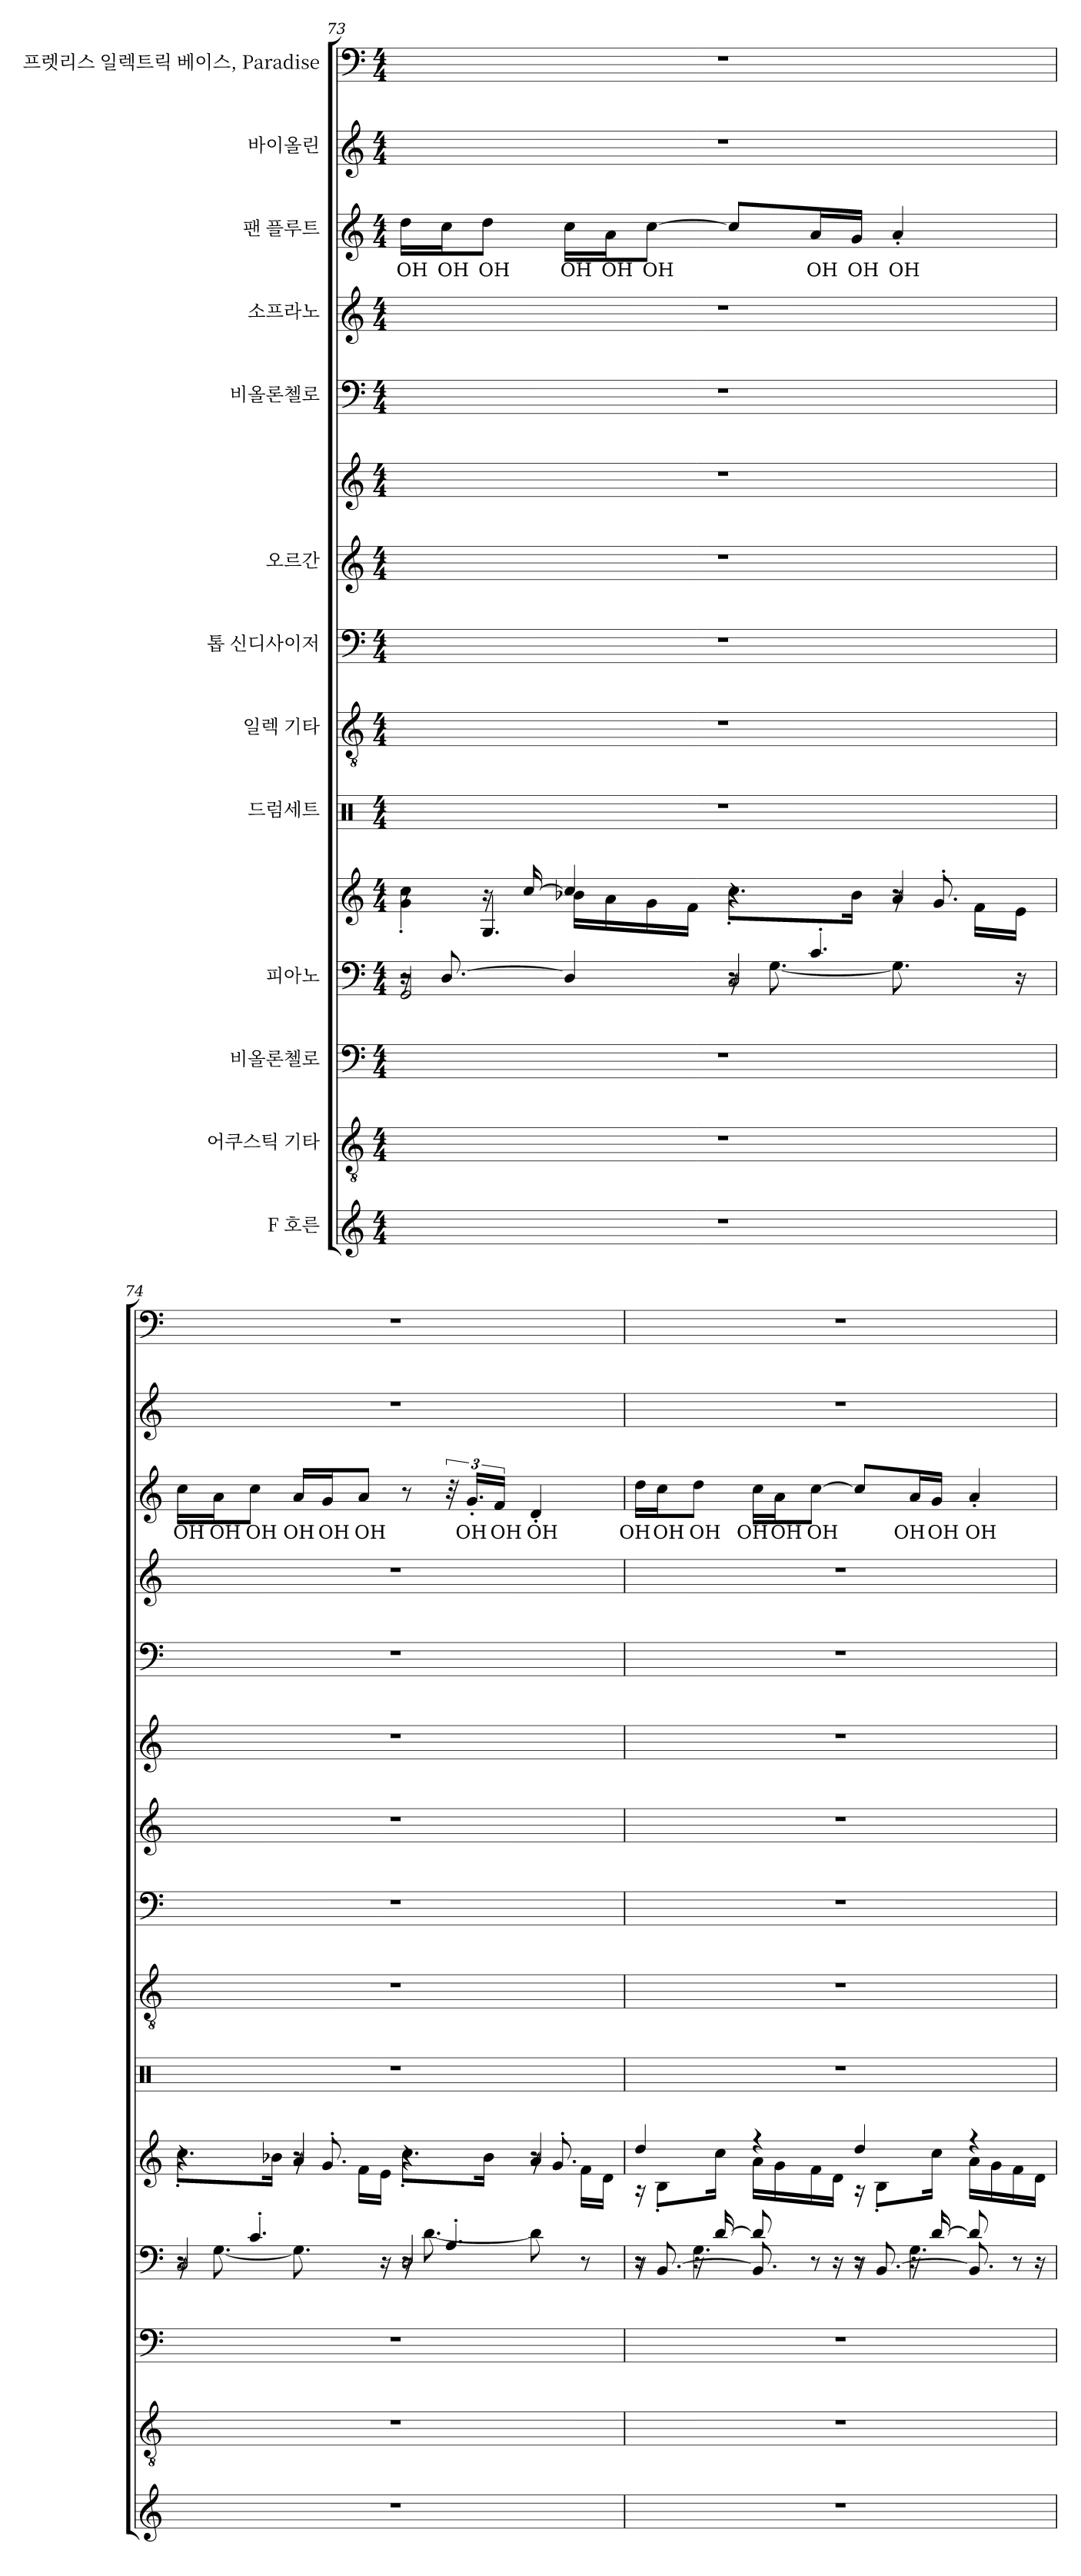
**kern	**kern	**kern	**kern	**kern	**kern	**kern	**kern	**kern	**kern	**kern	**kern	**kern	**text	**kern	**kern
*part13	*part12	*part11	*part10	*part10	*part9	*part8	*part7	*part6	*part6	*part5	*part4	*part3	*part3	*part2	*part1
*staff15	*staff14	*staff13	*staff12	*staff11	*staff10	*staff9	*staff8	*staff7	*staff6	*staff5	*staff4	*staff3	*staff3	*staff2	*staff1
*I"F 호른	*I"어쿠스틱 기타	*I"비올론첼로	*I"피아노	*	*I"드럼세트	*I"일렉 기타	*I"톱 신디사이저	*I"오르간	*	*I"비올론첼로	*I"소프라노	*I"팬 플루트	*	*I"바이올린	*I"프렛리스 일렉트릭 베이스, Paradise
!!LO:PB:g=z
*clefG2	*clefGv2	*clefF4	*clefF4	*clefG2	*clefX	*clefGv2	*clefF4	*clefG2	*clefG2	*clefF4	*clefG2	*clefG2	*	*clefG2	*clefF4
*ITrd4c7	*	*	*	*	*	*	*	*	*	*	*	*	*	*	*ITrd7c12
*k[b-]	*k[]	*k[]	*k[]	*k[]	*k[]	*k[]	*k[]	*k[]	*k[]	*k[]	*k[]	*k[]	*	*k[]	*k[]
*M4/4	*M4/4	*M4/4	*M4/4	*M4/4	*M4/4	*M4/4	*M4/4	*M4/4	*M4/4	*M4/4	*M4/4	*M4/4	*	*M4/4	*M4/4
*MM68	*MM68	*MM68	*MM68	*MM68	*MM68	*MM68	*MM68	*MM68	*MM68	*MM68	*MM68	*MM68	*	*MM68	*MM68
=73	=73	=73	=73	=73	=73	=73	=73	=73	=73	=73	=73	=73	=73	=73	=73
*	*	*	*^	*^	*	*	*	*	*	*	*	*	*	*	*
*	*	*	*	*^	*	*^	*	*	*	*	*	*	*	*	*	*	*
1r	1r	1r	16r	2r	2GG/	8r	4g\' 4cc\'	8r	1r	1r	1r	1r	1r	1r	1r	16dd\LL	OH	1r	1r
.	.	.	[8.D/	.	.	.	.	.	.	.	.	.	.	.	.	16cc\J	OH	.	.
.	.	.	.	.	.	16r	.	4.G/	.	.	.	.	.	.	.	8dd\J	OH	.	.
.	.	.	.	.	.	[16cc/	.	.	.	.	.	.	.	.	.	.	.	.	.
.	.	.	4D/]	.	.	4cc/]	16b-X\LL	.	.	.	.	.	.	.	.	16cc\LL	OH	.	.
.	.	.	.	.	.	.	16a\	.	.	.	.	.	.	.	.	16a\J	OH	.	.
.	.	.	.	.	.	.	16g\	.	.	.	.	.	.	.	.	[8cc\J	OH	.	.
.	.	.	.	.	.	.	16f\JJ	.	.	.	.	.	.	.	.	.	.	.	.
.	.	.	8r	16r	2C/	4r	8.cc'\L	4r	.	.	.	.	.	.	.	8cc/L]	.	.	.
.	.	.	.	[8.G\	.	.	.	.	.	.	.	.	.	.	.	.	.	.	.
.	.	.	4.c'/	.	.	.	.	.	.	.	.	.	.	.	.	16a/L	OH	.	.
.	.	.	.	.	.	.	16b-\Jk	.	.	.	.	.	.	.	.	16g/JJ	OH	.	.
.	.	.	.	8.G\]	.	4a/	8r	16r	.	.	.	.	.	.	.	4a'/	OH	.	.
.	.	.	.	.	.	.	.	8.g'/	.	.	.	.	.	.	.	.	.	.	.
.	.	.	.	.	.	.	16f\LL	.	.	.	.	.	.	.	.	.	.	.	.
.	.	.	.	16r	.	.	16e\JJ	.	.	.	.	.	.	.	.	.	.	.	.
!!LO:PB:g=z
=74	=74	=74	=74	=74	=74	=74	=74	=74	=74	=74	=74	=74	=74	=74	=74	=74	=74	=74	=74
1r	1r	1r	8r	16r	2C/	4r	8.cc'\L	4r	1r	1r	1r	1r	1r	1r	1r	16cc\LL	OH	1r	1r
.	.	.	.	[8.G\	.	.	.	.	.	.	.	.	.	.	.	16a\J	OH	.	.
.	.	.	4.c'/	.	.	.	.	.	.	.	.	.	.	.	.	8cc\J	OH	.	.
.	.	.	.	.	.	.	16b-X\Jk	.	.	.	.	.	.	.	.	.	.	.	.
.	.	.	.	8.G\]	.	4a/	8r	16r	.	.	.	.	.	.	.	16a/LL	OH	.	.
.	.	.	.	.	.	.	.	8.g'/	.	.	.	.	.	.	.	16g/J	OH	.	.
.	.	.	.	.	.	.	16f\LL	.	.	.	.	.	.	.	.	8a/J	OH	.	.
.	.	.	.	16r	.	.	16e\JJ	.	.	.	.	.	.	.	.	.	.	.	.
.	.	.	8r	16r	2D/	4r	8.cc'\L	4r	.	.	.	.	.	.	.	8r	.	.	.
.	.	.	.	[8.d\	.	.	.	.	.	.	.	.	.	.	.	.	.	.	.
.	.	.	4.A'/	.	.	.	.	.	.	.	.	.	.	.	.	48r	.	.	.
.	.	.	.	.	.	.	.	.	.	.	.	.	.	.	.	24.g'/LL	OH	.	.
.	.	.	.	.	.	.	16b-\Jk	.	.	.	.	.	.	.	.	.	.	.	.
.	.	.	.	.	.	.	.	.	.	.	.	.	.	.	.	24f/JJ	OH	.	.
.	.	.	.	8d\]	.	4a/	8r	16r	.	.	.	.	.	.	.	4d'/	OH	.	.
.	.	.	.	.	.	.	.	8.g'/	.	.	.	.	.	.	.	.	.	.	.
.	.	.	.	8r	.	.	16f\LL	.	.	.	.	.	.	.	.	.	.	.	.
.	.	.	.	.	.	.	16d\JJ	.	.	.	.	.	.	.	.	.	.	.	.
*	*	*	*	*	*	*	*v	*v	*	*	*	*	*	*	*	*	*	*	*
!!LO:PB:g=z
=75	=75	=75	=75	=75	=75	=75	=75	=75	=75	=75	=75	=75	=75	=75	=75	=75	=75	=75
1r	1r	1r	8r	8r	16r	4dd/	16r	1r	1r	1r	1r	1r	1r	1r	16dd\LL	OH	1r	1r
.	.	.	.	.	[8.BB/	.	8B'\L	.	.	.	.	.	.	.	16cc\J	OH	.	.
.	.	.	16r	4.G\	.	.	.	.	.	.	.	.	.	.	8dd\J	OH	.	.
.	.	.	[16d/	.	.	.	16cc\Jk	.	.	.	.	.	.	.	.	.	.	.
.	.	.	8d/]	.	8.BB/]	4r	16a\LL	.	.	.	.	.	.	.	16cc\LL	OH	.	.
.	.	.	.	.	.	.	16g\	.	.	.	.	.	.	.	16a\J	OH	.	.
.	.	.	8r	.	.	.	16f\	.	.	.	.	.	.	.	[8cc\J	OH	.	.
.	.	.	.	.	16r	.	16d\JJ	.	.	.	.	.	.	.	.	.	.	.
.	.	.	8r	8r	16r	4dd/	16r	.	.	.	.	.	.	.	8cc/L]	.	.	.
.	.	.	.	.	[8.BB/	.	8B'\L	.	.	.	.	.	.	.	.	.	.	.
.	.	.	16r	4.G\	.	.	.	.	.	.	.	.	.	.	16a/L	OH	.	.
.	.	.	[16d/	.	.	.	16cc\Jk	.	.	.	.	.	.	.	16g/JJ	OH	.	.
.	.	.	8d/]	.	8.BB/]	4r	16a\LL	.	.	.	.	.	.	.	4a'/	OH	.	.
.	.	.	.	.	.	.	16g\	.	.	.	.	.	.	.	.	.	.	.
.	.	.	8r	.	.	.	16f\	.	.	.	.	.	.	.	.	.	.	.
.	.	.	.	.	16r	.	16d\JJ	.	.	.	.	.	.	.	.	.	.	.
*	*	*	*v	*v	*v	*	*	*	*	*	*	*	*	*	*	*	*	*
*	*	*	*	*v	*v	*	*	*	*	*	*	*	*	*	*	*
=	=	=	=	=	=	=	=	=	=	=	=	=	=	=	=
*-	*-	*-	*-	*-	*-	*-	*-	*-	*-	*-	*-	*-	*-	*-	*-
